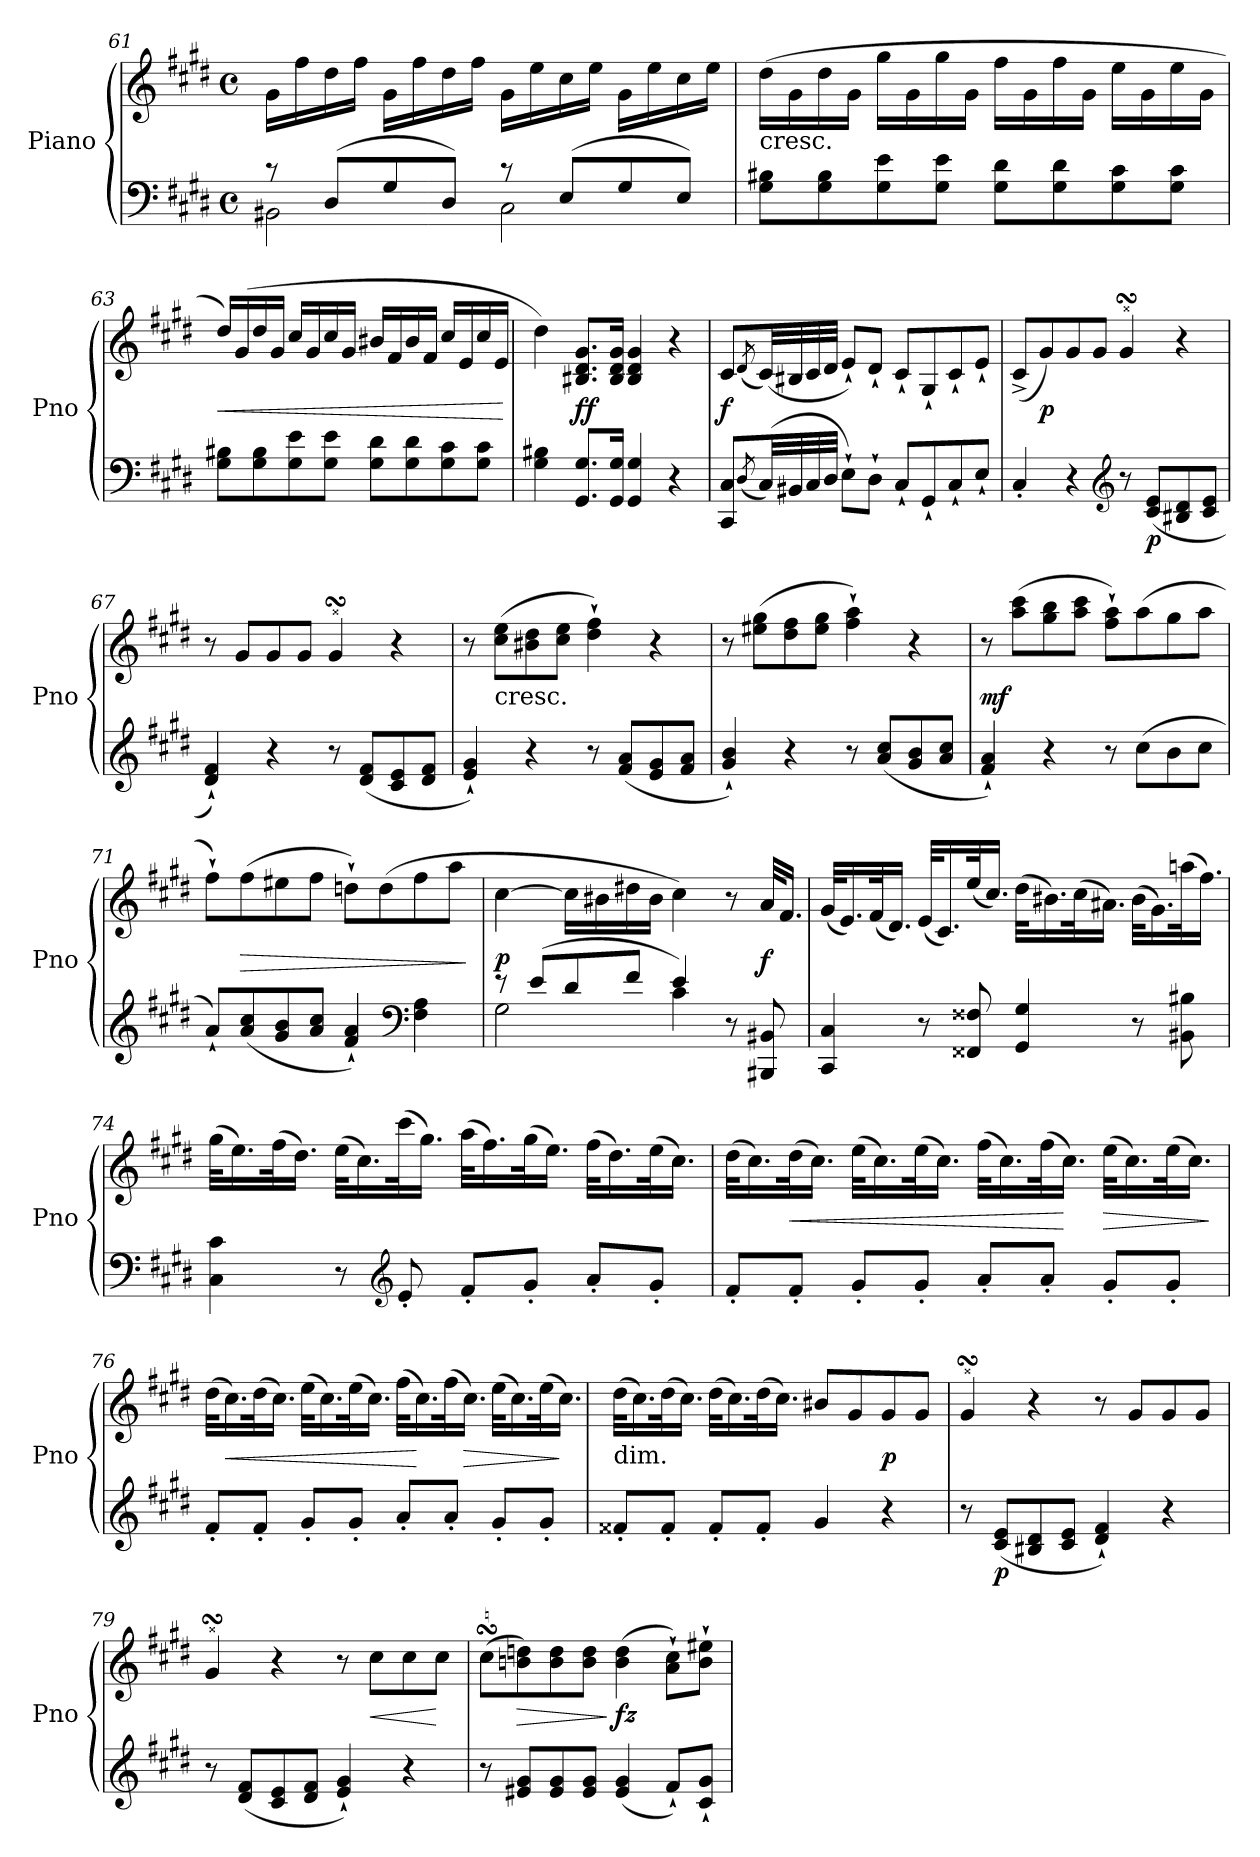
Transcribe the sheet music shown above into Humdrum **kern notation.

**kern	**kern	**dynam
*part1	*part1	*part1
*staff2	*staff1	*staff1/2
*I"Piano	*	*
*I'Pno	*	*
!!LO:LB:g=z
*clefF4	*clefG2	*
*k[f#c#g#d#]	*k[f#c#g#d#]	*
*M4/4	*M4/4	*
*met(c)	*met(c)	*
=61	=61	=61
*^	*	*
8rc	2BB#X	16g#LL	.
.	.	16ff#	.
(<8D#L	.	16dd#	.
.	.	16ff#JJ	.
8G#	.	16g#LL	.
.	.	16ff#	.
8D#J)	.	16dd#	.
.	.	16ff#JJ	.
8rc	2C#	16g#LL	.
.	.	16ee	.
(<8EL	.	16cc#	.
.	.	16eeJJ	.
8G#	.	16g#LL	.
.	.	16ee	.
8EJ)	.	16cc#	.
.	.	16eeJJ	.
*v	*v	*	*
=62	=62	=62
!	!LO:TX:c:t=cresc.	!
8G# 8B#XL	(16dd#LL	.
.	16g#	.
8G# 8B#	16dd#	.
.	16g#JJ	.
8G# 8e	16gg#LL	.
.	16g#	.
8G# 8eJ	16gg#	.
.	16g#JJ	.
8G# 8d#L	16ff#LL	.
.	16g#	.
8G# 8d#	16ff#	.
.	16g#JJ	.
8G# 8c#	16eeLL	.
.	16g#	.
8G# 8c#J	16ee	.
.	16g#JJ	.
=63	=63	=63
8G# 8B#XL	16dd#/LL)	<
.	(16g#/	.
8G# 8B#	16dd#/	.
.	16g#/JJ	.
8G# 8e	16cc#LL	.
.	16g#	.
8G# 8eJ	16cc#	.
.	16g#JJ	.
8G# 8d#L	16b#XLL	.
.	16f#	.
8G# 8d#	16b#	.
.	16f#JJ	.
8G# 8c#	16cc#LL	.
.	16e	.
8G# 8c#J	16cc#	.
.	16eJJ	.
.	.	[
!!LO:LB:g=z
=64	=64	=64
4G# 4B#X	4dd#)	.
8.GG# 8.G#L	8.B#X 8.d# 8.g#L	ff
16GG# 16G#Jk	16B# 16d# 16g#Jk	.
4GG# 4G#	4B# 4d# 4g#	.
4r	4r	.
=65	=65	=65
8CC# 8C#L	8c#L	f
(8qD#	(8qd#	.
(32C#LL)	(>32c#LL)	.
32BB#X	32B#X	.
32C#	32c#	.
32D#JJJ	32d#JJJ	.
8E`L)	8e`L)	.
8D#`J	8d#`J	.
8C#`L	8c#`L	.
8GG#`	8G#`	.
8C#`	8c#`	.
8E`J	8e`J	.
=66	=66	=66
4C#'	(8c#^L	.
.	8g#)	p
4r	8g#	.
.	8g#J	.
*clefG2	*	*
!	!LO:TURN:lacc=##	!
8r	4g#sSss	.
!	!	!LO:DY:b=2
(8c# 8eL	.	p
8B#X 8d#	4r	.
8c# 8eJ	.	.
=67	=67	=67
4d#` 4f#`)	8r	.
.	8g#L	.
4r	8g#	.
.	8g#J	.
!	!LO:TURN:lacc=##	!
8r	4g#sSss	.
(8d# 8f#L	.	.
8c# 8e	4r	.
8d# 8f#J	.	.
!!LO:LB:g=z
=68	=68	=68
4e` 4g#`)	8r	.
!	!LO:TX:c:t=cresc.	!
.	(8cc# 8eeL	.
4r	8b#X 8dd#	.
.	8cc# 8eeJ	.
8r	4dd#` 4ff#`)	.
(8f# 8aL	.	.
8e 8g#	4r	.
8f# 8aJ	.	.
=69	=69	=69
4g#` 4b`)	8r	.
.	(>8ee#X 8gg#L	.
4r	8dd# 8ff#	.
.	8ee# 8gg#J	.
8r	4ff#` 4aa`)	.
(8a 8cc#L	.	.
8g# 8b	4r	.
8a 8cc#J	.	.
=70	=70	=70
4f#` 4a`)	8r	mf
.	(>8aa 8ccc#L	.
4r	8gg# 8bb	.
.	8aa 8ccc#J	.
8r	8ff#` 8aa`L)	.
(8cc#L	(8aa	.
8b	8gg#	.
8cc#J	8aaJ	.
=71	=71	=71
8a`L)	8ff#`L)	.
(8a 8cc#	(8ff#	>
8g# 8b	8ee#X	.
8a 8cc#J	8ff#J	.
4f#` 4a`)	8ddn`L)	.
.	(8dd	.
*clefF4	*	*
4F# 4A	8ff#	.
.	8aaJ	.
.	.	]
=72	=72	=72
*^	*	*
8re	2G#	[4cc#	p
(8eL	.	.	.
8d#	.	16cc#LL]	.
.	.	16b#X	.
8f#J	.	16dd#X	.
.	.	16b#JJ	.
4e)	4c#	4cc#)	.
8r	8ryy	8r	.
8BBB#X 8BB#X	8ryy	32aKLL	f
.	.	16.f#JJ	.
*v	*v	*	*
!!LO:LB:g=z
=73	=73	=73
4CC# 4C#	(32g#KLL	.
.	16.e)	.
.	(32f#K	.
.	16.d#JJ)	.
8r	(32eKLL	.
.	16.c#)	.
8FF##X 8F##X	(32eeK	.
.	16.cc#JJ)	.
4GG# 4G#	(32dd#KLL	.
.	16.b#X)	.
.	(32cc#K	.
.	16.a#XJJ)	.
8r	(32b#KLL	.
.	16.g#)	.
8BB#X 8B#X	(32aanK	.
.	16.ff#JJ)	.
=74	=74	=74
4C# 4c#	(32gg#KLL	.
.	16.ee)	.
.	(32ff#K	.
.	16.dd#JJ)	.
8r	(32eeKLL	.
.	16.cc#)	.
*clefG2	*	*
8e'	(32ccc#K	.
.	16.gg#JJ)	.
8f#'L	(32aaKLL	.
.	16.ff#)	.
8g#'J	(32gg#K	.
.	16.eeJJ)	.
8a'L	(32ff#KLL	.
.	16.dd#)	.
8g#'J	(32eeK	.
.	16.cc#JJ)	.
=75	=75	=75
8f#'L	(32dd#KLL	.
.	16.cc#)	.
8f#'J	(32dd#K	<
.	16.cc#JJ)	.
8g#'L	(32eeKLL	.
.	16.cc#)	.
8g#'J	(32eeK	.
.	16.cc#JJ)	.
8a'L	(32ff#KLL	.
.	16.cc#)	.
8a'J	(32ff#K	.
.	16.cc#JJ)	[
8g#'L	(32eeKLL	>
.	16.cc#)	.
8g#'J	(32eeK	.
.	16.cc#JJ)	.
.	.	]
!!LO:LB:g=z
=76	=76	=76
8f#'L	(32dd#KLL	.
.	16.cc#)	<
8f#'J	(32dd#K	.
.	16.cc#JJ)	.
8g#'L	(32eeKLL	.
.	16.cc#)	.
8g#'J	(32eeK	.
.	16.cc#JJ)	.
8a'L	(32ff#KLL	.
.	16.cc#)	[
8a'J	(32ff#K	.
.	16.cc#JJ)	>
8g#'L	(32eeKLL	.
.	16.cc#)	.
8g#'J	(32eeK	.
.	16.cc#JJ)	]
=77	=77	=77
!	!LO:TX:c:t=dim.	!
8f##X'L	(32dd#KLL	.
.	16.cc#)	.
8f##'J	(32dd#K	.
.	16.cc#JJ)	.
8f##'L	(32dd#KLL	.
.	16.cc#)	.
8f##'J	(32dd#K	.
.	16.cc#JJ)	.
4g#	8b#XL	.
.	8g#	.
4r	8g#	p
.	8g#J	.
=78	=78	=78
!	!LO:TURN:lacc=##	!
8r	4g#sSss	.
!	!	!LO:DY:b=2
(8c# 8eL	.	p
8B#X 8d#	4r	.
8c# 8eJ	.	.
4d#` 4f#`)	8r	.
.	8g#L	.
4r	8g#	.
.	8g#J	.
!!LO:LB:g=z
=79	=79	=79
!	!LO:TURN:lacc=##	!
8r	4g#sSss	.
(8d# 8f#L	.	.
8c# 8e	4r	.
8d# 8f#J	.	.
4e` 4g#`)	8r	.
.	8cc#L	<
4r	8cc#	.
.	8cc#J	[
=80	=80	=80
8r	(8cc#sSsSL	.
8e#X 8g#L	8bn 8ddn)	>
8e# 8g#	8b 8dd	.
8e# 8g#J	8b 8ddJ	.
(4e# 4g#	(4b 4dd	] fz
8f#`L)	8a` 8cc#`L)	.
8c#` 8g#`J	8b` 8ee#X`J	.
=	=	=
*-	*-	*-
